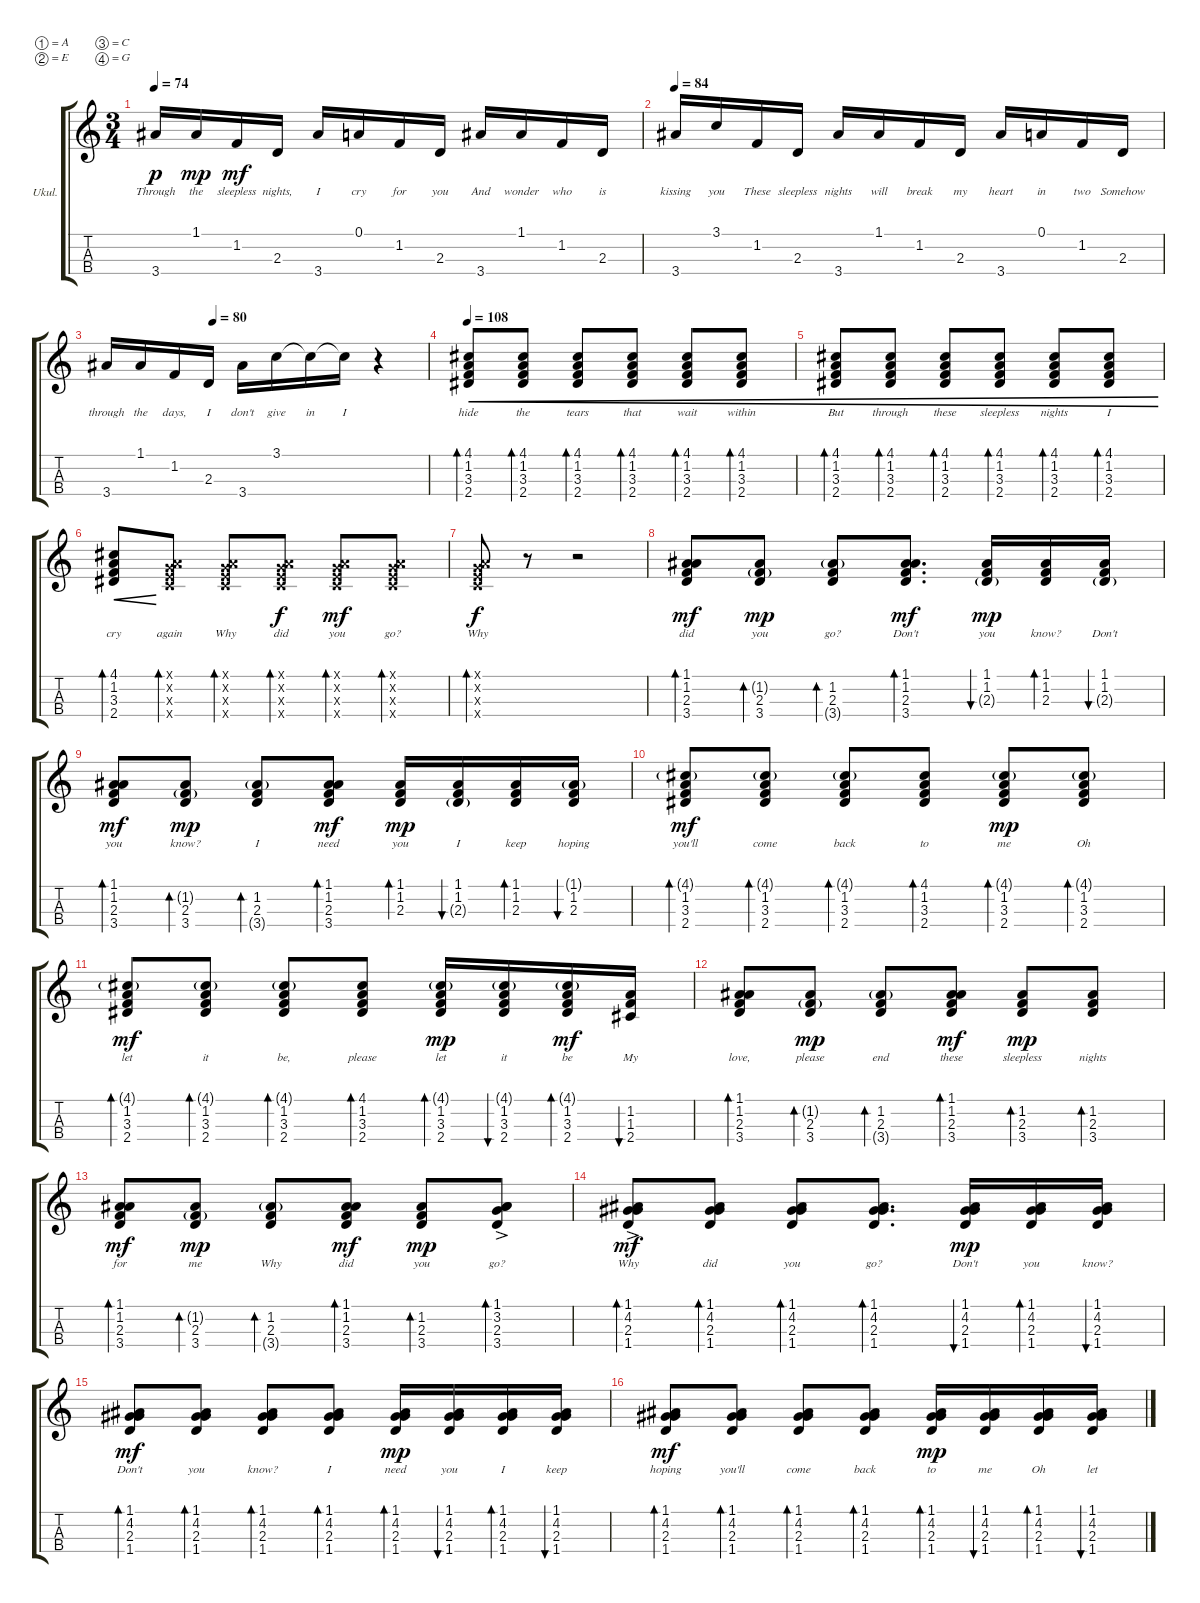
\defaultSystemsLayout 4
\bracketExtendMode groupsimilarinstruments
\firstSystemTrackNameOrientation horizontal
\otherSystemsTrackNameOrientation horizontal
\track ("Ukulele" "Ukul.") {instrument shamisen}
\staff {score tabs}
\tuning (A4 E4 C4 G4)
\ts (3 4)
\tempo 74
\clef g2
\ks c
3.4.16{lyrics (0 "Through") lyrics (1 "") lyrics (2 "") lyrics (3 "") lyrics (4 "") dy p instrument shamisen} 1.1.16{lyrics (0 "the") lyrics (1 "") lyrics (2 "") lyrics (3 "") lyrics (4 "") dy mp} 1.2.16{lyrics (0 "sleepless") lyrics (1 "") lyrics (2 "") lyrics (3 "") lyrics (4 "") dy mf} 2.3.16{lyrics (0 "nights,") lyrics (1 "") lyrics (2 "") lyrics (3 "") lyrics (4 "")} 3.4.16{lyrics (0 "I") lyrics (1 "") lyrics (2 "") lyrics (3 "") lyrics (4 "")} 0.1.16{lyrics (0 "cry") lyrics (1 "") lyrics (2 "") lyrics (3 "") lyrics (4 "")} 1.2.16{lyrics (0 "for") lyrics (1 "") lyrics (2 "") lyrics (3 "") lyrics (4 "")} 2.3.16{lyrics (0 "you") lyrics (1 "") lyrics (2 "") lyrics (3 "") lyrics (4 "")} 3.4.16{lyrics (0 "And") lyrics (1 "") lyrics (2 "") lyrics (3 "") lyrics (4 "")} 1.1.16{lyrics (0 "wonder") lyrics (1 "") lyrics (2 "") lyrics (3 "") lyrics (4 "")} 1.2.16{lyrics (0 "who") lyrics (1 "") lyrics (2 "") lyrics (3 "") lyrics (4 "")} 2.3.16{lyrics (0 "is") lyrics (1 "") lyrics (2 "") lyrics (3 "") lyrics (4 "")} |
\tempo 84
3.4.16{lyrics (0 "kissing") lyrics (1 "") lyrics (2 "") lyrics (3 "") lyrics (4 "")} 3.1.16{lyrics (0 "you") lyrics (1 "") lyrics (2 "") lyrics (3 "") lyrics (4 "")} 1.2.16{lyrics (0 "These") lyrics (1 "") lyrics (2 "") lyrics (3 "") lyrics (4 "")} 2.3.16{lyrics (0 "sleepless") lyrics (1 "") lyrics (2 "") lyrics (3 "") lyrics (4 "")} 3.4.16{lyrics (0 "nights") lyrics (1 "") lyrics (2 "") lyrics (3 "") lyrics (4 "")} 1.1.16{lyrics (0 "will") lyrics (1 "") lyrics (2 "") lyrics (3 "") lyrics (4 "")} 1.2.16{lyrics (0 "break") lyrics (1 "") lyrics (2 "") lyrics (3 "") lyrics (4 "")} 2.3.16{lyrics (0 "my") lyrics (1 "") lyrics (2 "") lyrics (3 "") lyrics (4 "")} 3.4.16{lyrics (0 "heart") lyrics (1 "") lyrics (2 "") lyrics (3 "") lyrics (4 "")} 0.1.16{lyrics (0 "in") lyrics (1 "") lyrics (2 "") lyrics (3 "") lyrics (4 "")} 1.2.16{lyrics (0 "two") lyrics (1 "") lyrics (2 "") lyrics (3 "") lyrics (4 "")} 2.3.16{lyrics (0 "Somehow") lyrics (1 "") lyrics (2 "") lyrics (3 "") lyrics (4 "")} |
\tempo (80 0.333333)
3.4.16{lyrics (0 "through") lyrics (1 "") lyrics (2 "") lyrics (3 "") lyrics (4 "")} 1.1.16{lyrics (0 "the") lyrics (1 "") lyrics (2 "") lyrics (3 "") lyrics (4 "")} 1.2.16{lyrics (0 "days,") lyrics (1 "") lyrics (2 "") lyrics (3 "") lyrics (4 "")} 2.3.16{lyrics (0 "I") lyrics (1 "") lyrics (2 "") lyrics (3 "") lyrics (4 "")} 3.4.16{lyrics (0 "don't") lyrics (1 "") lyrics (2 "") lyrics (3 "") lyrics (4 "")} 3.1.16{lyrics (0 "give") lyrics (1 "") lyrics (2 "") lyrics (3 "") lyrics (4 "")} 3.1{t}.16{lyrics (0 "in") lyrics (1 "") lyrics (2 "") lyrics (3 "") lyrics (4 "")} 3.1{t}.16{lyrics (0 "I") lyrics (1 "") lyrics (2 "") lyrics (3 "") lyrics (4 "")} r.4 |
\tempo 108
(2.4 3.3 1.2 4.1).8{bd 30 lyrics (0 "hide") lyrics (1 "") lyrics (2 "") lyrics (3 "") lyrics (4 "") cre} (2.4 3.3 1.2 4.1).8{bd 30 lyrics (0 "the") lyrics (1 "") lyrics (2 "") lyrics (3 "") lyrics (4 "") cre} (2.4 3.3 1.2 4.1).8{bd 30 lyrics (0 "tears") lyrics (1 "") lyrics (2 "") lyrics (3 "") lyrics (4 "") cre} (2.4 3.3 1.2 4.1).8{bd 30 lyrics (0 "that") lyrics (1 "") lyrics (2 "") lyrics (3 "") lyrics (4 "") cre} (2.4 3.3 1.2 4.1).8{bd 30 lyrics (0 "wait") lyrics (1 "") lyrics (2 "") lyrics (3 "") lyrics (4 "") cre} (2.4 3.3 1.2 4.1).8{bd 30 lyrics (0 "within") lyrics (1 "") lyrics (2 "") lyrics (3 "") lyrics (4 "") cre} |
(2.4 3.3 1.2 4.1).8{bd 30 lyrics (0 "But") lyrics (1 "") lyrics (2 "") lyrics (3 "") lyrics (4 "") cre} (2.4 3.3 1.2 4.1).8{bd 30 lyrics (0 "through") lyrics (1 "") lyrics (2 "") lyrics (3 "") lyrics (4 "") cre} (2.4 3.3 1.2 4.1).8{bd 30 lyrics (0 "these") lyrics (1 "") lyrics (2 "") lyrics (3 "") lyrics (4 "") cre} (2.4 3.3 1.2 4.1).8{bd 30 lyrics (0 "sleepless") lyrics (1 "") lyrics (2 "") lyrics (3 "") lyrics (4 "") cre} (2.4 3.3 1.2 4.1).8{bd 30 lyrics (0 "nights") lyrics (1 "") lyrics (2 "") lyrics (3 "") lyrics (4 "") cre} (2.4 3.3 1.2 4.1).8{bd 30 lyrics (0 "I") lyrics (1 "") lyrics (2 "") lyrics (3 "") lyrics (4 "") cre} |
(2.4 3.3 1.2 4.1).8{bd 30 lyrics (0 "cry") lyrics (1 "") lyrics (2 "") lyrics (3 "") lyrics (4 "") cre} (0.2{x} 0.3{x} 0.4{x} 0.1{x}).8{bd 30 lyrics (0 "again") lyrics (1 "") lyrics (2 "") lyrics (3 "") lyrics (4 "")} (0.2{x} 0.3{x} 0.4{x} 0.1{x}).8{bd 30 lyrics (0 "Why") lyrics (1 "") lyrics (2 "") lyrics (3 "") lyrics (4 "")} (0.2{x} 0.3{x} 0.4{x} 0.1{x}).8{bd 30 lyrics (0 "did") lyrics (1 "") lyrics (2 "") lyrics (3 "") lyrics (4 "") dy f} (0.2{x} 0.3{x} 0.4{x} 0.1{x}).8{bd 30 lyrics (0 "you") lyrics (1 "") lyrics (2 "") lyrics (3 "") lyrics (4 "") dy mf} (0.2{x} 0.3{x} 0.4{x} 0.1{x}).8{bd 30 lyrics (0 "go?") lyrics (1 "") lyrics (2 "") lyrics (3 "") lyrics (4 "")} |
(0.2{x} 0.3{x} 0.4{x} 0.1{x}).8{bd 30 lyrics (0 "Why") lyrics (1 "") lyrics (2 "") lyrics (3 "") lyrics (4 "") dy f} r.8 r.2 |
(3.4 2.3 1.2 1.1).8{bd 30 lyrics (0 "did") lyrics (1 "") lyrics (2 "") lyrics (3 "") lyrics (4 "") dy mf} (3.4 2.3 1.2{g}).8{bd 30 lyrics (0 "you") lyrics (1 "") lyrics (2 "") lyrics (3 "") lyrics (4 "") dy mp} (3.4{g} 2.3 1.2).8{bd 30 lyrics (0 "go?") lyrics (1 "") lyrics (2 "") lyrics (3 "") lyrics (4 "")} (3.4 2.3 1.2 1.1).8{d bd 30 lyrics (0 "Don't") lyrics (1 "") lyrics (2 "") lyrics (3 "") lyrics (4 "") dy mf} (2.3{g} 1.2 1.1).16{bu 30 lyrics (0 "you") lyrics (1 "") lyrics (2 "") lyrics (3 "") lyrics (4 "") dy mp} (2.3 1.2 1.1).16{bd 30 lyrics (0 "know?") lyrics (1 "") lyrics (2 "") lyrics (3 "") lyrics (4 "")} (2.3{g} 1.2 1.1).16{bu 30 lyrics (0 "Don't") lyrics (1 "") lyrics (2 "") lyrics (3 "") lyrics (4 "")} |
(3.4 2.3 1.2 1.1).8{bd 30 lyrics (0 "you") lyrics (1 "") lyrics (2 "") lyrics (3 "") lyrics (4 "") dy mf} (3.4 2.3 1.2{g}).8{bd 30 lyrics (0 "know?") lyrics (1 "") lyrics (2 "") lyrics (3 "") lyrics (4 "") dy mp} (3.4{g} 2.3 1.2).8{bd 30 lyrics (0 "I") lyrics (1 "") lyrics (2 "") lyrics (3 "") lyrics (4 "")} (3.4 2.3 1.2 1.1).8{bd 30 lyrics (0 "need") lyrics (1 "") lyrics (2 "") lyrics (3 "") lyrics (4 "") dy mf} (2.3 1.2 1.1).16{bd 30 lyrics (0 "you") lyrics (1 "") lyrics (2 "") lyrics (3 "") lyrics (4 "") dy mp} (2.3{g} 1.2 1.1).16{bu 30 lyrics (0 "I") lyrics (1 "") lyrics (2 "") lyrics (3 "") lyrics (4 "")} (2.3 1.2 1.1).16{bd 30 lyrics (0 "keep") lyrics (1 "") lyrics (2 "") lyrics (3 "") lyrics (4 "")} (2.3 1.2 1.1{g}).16{bu 30 lyrics (0 "hoping") lyrics (1 "") lyrics (2 "") lyrics (3 "") lyrics (4 "")} |
(2.4 3.3 1.2 4.1{g}).8{bd 30 lyrics (0 "you'll") lyrics (1 "") lyrics (2 "") lyrics (3 "") lyrics (4 "") dy mf} (2.4 3.3 1.2 4.1{g}).8{bd 30 lyrics (0 "come") lyrics (1 "") lyrics (2 "") lyrics (3 "") lyrics (4 "")} (2.4 3.3 1.2 4.1{g}).8{bd 30 lyrics (0 "back") lyrics (1 "") lyrics (2 "") lyrics (3 "") lyrics (4 "")} (2.4 3.3 1.2 4.1).8{bd 30 lyrics (0 "to") lyrics (1 "") lyrics (2 "") lyrics (3 "") lyrics (4 "")} (2.4 3.3 1.2 4.1{g}).8{bd 30 lyrics (0 "me") lyrics (1 "") lyrics (2 "") lyrics (3 "") lyrics (4 "") dy mp} (2.4 3.3 1.2 4.1{g}).8{bd 30 lyrics (0 "Oh") lyrics (1 "") lyrics (2 "") lyrics (3 "") lyrics (4 "")} |
(2.4 3.3 1.2 4.1{g}).8{bd 30 lyrics (0 "let") lyrics (1 "") lyrics (2 "") lyrics (3 "") lyrics (4 "") dy mf} (2.4 3.3 1.2 4.1{g}).8{bd 30 lyrics (0 "it") lyrics (1 "") lyrics (2 "") lyrics (3 "") lyrics (4 "")} (2.4 3.3 1.2 4.1{g}).8{bd 30 lyrics (0 "be,") lyrics (1 "") lyrics (2 "") lyrics (3 "") lyrics (4 "")} (2.4 3.3 1.2 4.1).8{bd 30 lyrics (0 "please") lyrics (1 "") lyrics (2 "") lyrics (3 "") lyrics (4 "")} (2.4 3.3 1.2 4.1{g}).16{bd 30 lyrics (0 "let") lyrics (1 "") lyrics (2 "") lyrics (3 "") lyrics (4 "") dy mp} (2.4 3.3 1.2 4.1{g}).16{bu 30 lyrics (0 "it") lyrics (1 "") lyrics (2 "") lyrics (3 "") lyrics (4 "")} (2.4 3.3 1.2 4.1{g}).16{bd 30 lyrics (0 "be") lyrics (1 "") lyrics (2 "") lyrics (3 "") lyrics (4 "") dy mf} (2.4 1.3 1.2).16{bu 30 lyrics (0 "My") lyrics (1 "") lyrics (2 "") lyrics (3 "") lyrics (4 "")} |
(3.4 2.3 1.2 1.1).8{bd 30 lyrics (0 "love,") lyrics (1 "") lyrics (2 "") lyrics (3 "") lyrics (4 "")} (3.4 2.3 1.2{g}).8{bd 30 lyrics (0 "please") lyrics (1 "") lyrics (2 "") lyrics (3 "") lyrics (4 "") dy mp} (3.4{g} 2.3 1.2).8{bd 30 lyrics (0 "end") lyrics (1 "") lyrics (2 "") lyrics (3 "") lyrics (4 "")} (3.4 2.3 1.2 1.1).8{bd 30 lyrics (0 "these") lyrics (1 "") lyrics (2 "") lyrics (3 "") lyrics (4 "") dy mf} (3.4 2.3 1.2).8{bd 30 lyrics (0 "sleepless") lyrics (1 "") lyrics (2 "") lyrics (3 "") lyrics (4 "") dy mp} (3.4 2.3 1.2).8{bd 30 lyrics (0 "nights") lyrics (1 "") lyrics (2 "") lyrics (3 "") lyrics (4 "")} |
(3.4 2.3 1.2 1.1).8{bd 30 lyrics (0 "for") lyrics (1 "") lyrics (2 "") lyrics (3 "") lyrics (4 "") dy mf} (3.4 2.3 1.2{g}).8{bd 30 lyrics (0 "me") lyrics (1 "") lyrics (2 "") lyrics (3 "") lyrics (4 "") dy mp} (3.4{g} 2.3 1.2).8{bd 30 lyrics (0 "Why") lyrics (1 "") lyrics (2 "") lyrics (3 "") lyrics (4 "")} (3.4 2.3 1.2 1.1).8{bd 30 lyrics (0 "did") lyrics (1 "") lyrics (2 "") lyrics (3 "") lyrics (4 "") dy mf} (3.4 2.3 1.2).8{bd 30 lyrics (0 "you") lyrics (1 "") lyrics (2 "") lyrics (3 "") lyrics (4 "") dy mp} (3.4 2.3 3.2{ac} 1.1).8{bd 30 lyrics (0 "go?") lyrics (1 "") lyrics (2 "") lyrics (3 "") lyrics (4 "")} |
(1.4 2.3 4.2{ac} 1.1).8{bd 30 lyrics (0 "Why") lyrics (1 "") lyrics (2 "") lyrics (3 "") lyrics (4 "") dy mf} (1.4 2.3 4.2 1.1).8{bd 30 lyrics (0 "did") lyrics (1 "") lyrics (2 "") lyrics (3 "") lyrics (4 "")} (1.4 2.3 4.2 1.1).8{bd 30 lyrics (0 "you") lyrics (1 "") lyrics (2 "") lyrics (3 "") lyrics (4 "")} (1.4 2.3 4.2 1.1).8{d bd 30 lyrics (0 "go?") lyrics (1 "") lyrics (2 "") lyrics (3 "") lyrics (4 "")} (1.4 2.3 4.2 1.1).16{bu 30 lyrics (0 "Don't") lyrics (1 "") lyrics (2 "") lyrics (3 "") lyrics (4 "") dy mp} (1.4 2.3 4.2 1.1).16{bd 30 lyrics (0 "you") lyrics (1 "") lyrics (2 "") lyrics (3 "") lyrics (4 "")} (1.1 4.2 2.3 1.4).16{bu 30 lyrics (0 "know?") lyrics (1 "") lyrics (2 "") lyrics (3 "") lyrics (4 "")} |
(1.4 2.3 4.2 1.1).8{bd 30 lyrics (0 "Don't") lyrics (1 "") lyrics (2 "") lyrics (3 "") lyrics (4 "") dy mf} (1.4 2.3 4.2 1.1).8{bd 30 lyrics (0 "you") lyrics (1 "") lyrics (2 "") lyrics (3 "") lyrics (4 "")} (1.4 2.3 4.2 1.1).8{bd 30 lyrics (0 "know?") lyrics (1 "") lyrics (2 "") lyrics (3 "") lyrics (4 "")} (1.4 2.3 4.2 1.1).8{bd 30 lyrics (0 "I") lyrics (1 "") lyrics (2 "") lyrics (3 "") lyrics (4 "")} (1.4 2.3 4.2 1.1).16{bd 30 lyrics (0 "need") lyrics (1 "") lyrics (2 "") lyrics (3 "") lyrics (4 "") dy mp} (1.4 2.3 4.2 1.1).16{bu 30 lyrics (0 "you") lyrics (1 "") lyrics (2 "") lyrics (3 "") lyrics (4 "")} (1.4 2.3 4.2 1.1).16{bd 30 lyrics (0 "I") lyrics (1 "") lyrics (2 "") lyrics (3 "") lyrics (4 "")} (1.4 2.3 4.2 1.1).16{bu 30 lyrics (0 "keep") lyrics (1 "") lyrics (2 "") lyrics (3 "") lyrics (4 "")} |
(1.4 2.3 4.2 1.1).8{bd 30 lyrics (0 "hoping") lyrics (1 "") lyrics (2 "") lyrics (3 "") lyrics (4 "") dy mf} (1.4 2.3 4.2 1.1).8{bd 30 lyrics (0 "you'll") lyrics (1 "") lyrics (2 "") lyrics (3 "") lyrics (4 "")} (1.4 2.3 4.2 1.1).8{bd 30 lyrics (0 "come") lyrics (1 "") lyrics (2 "") lyrics (3 "") lyrics (4 "")} (1.4 2.3 4.2 1.1).8{bd 30 lyrics (0 "back") lyrics (1 "") lyrics (2 "") lyrics (3 "") lyrics (4 "")} (1.4 2.3 4.2 1.1).16{bd 30 lyrics (0 "to") lyrics (1 "") lyrics (2 "") lyrics (3 "") lyrics (4 "") dy mp} (1.4 2.3 4.2 1.1).16{bu 30 lyrics (0 "me") lyrics (1 "") lyrics (2 "") lyrics (3 "") lyrics (4 "")} (1.4 2.3 4.2 1.1).16{bd 30 lyrics (0 "Oh") lyrics (1 "") lyrics (2 "") lyrics (3 "") lyrics (4 "")} (1.4 2.3 4.2 1.1).16{bu 30 lyrics (0 "let") lyrics (1 "") lyrics (2 "") lyrics (3 "") lyrics (4 "")}
